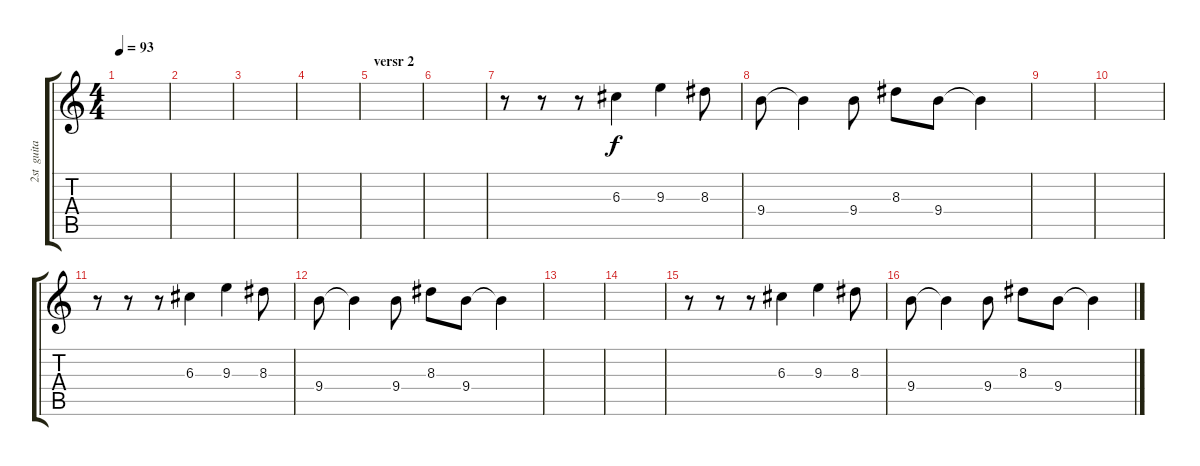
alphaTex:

\track ("2st  guitar" "2st  guita") {instrument overdrivenguitar}
\staff {score tabs}
\tuning (E4 B3 G3 D3 A2 E2) {hide}
\ts (4 4)
\tempo 93
\clef g2
\ks c
|
|
|
|
\section ("" "versr 2")
|
|
r.8 r.8 r.8 6.3.4 9.3.4 8.3.8 |
9.4.8 9.4{t}.4 9.4.8 8.3.8 9.4.8 9.4{t}.4 |
|
|
r.8 r.8 r.8 6.3.4 9.3.4 8.3.8 |
9.4.8 9.4{t}.4 9.4.8 8.3.8 9.4.8 9.4{t}.4 |
|
|
r.8 r.8 r.8 6.3.4 9.3.4 8.3.8 |
9.4.8 9.4{t}.4 9.4.8 8.3.8 9.4.8 9.4{t}.4
